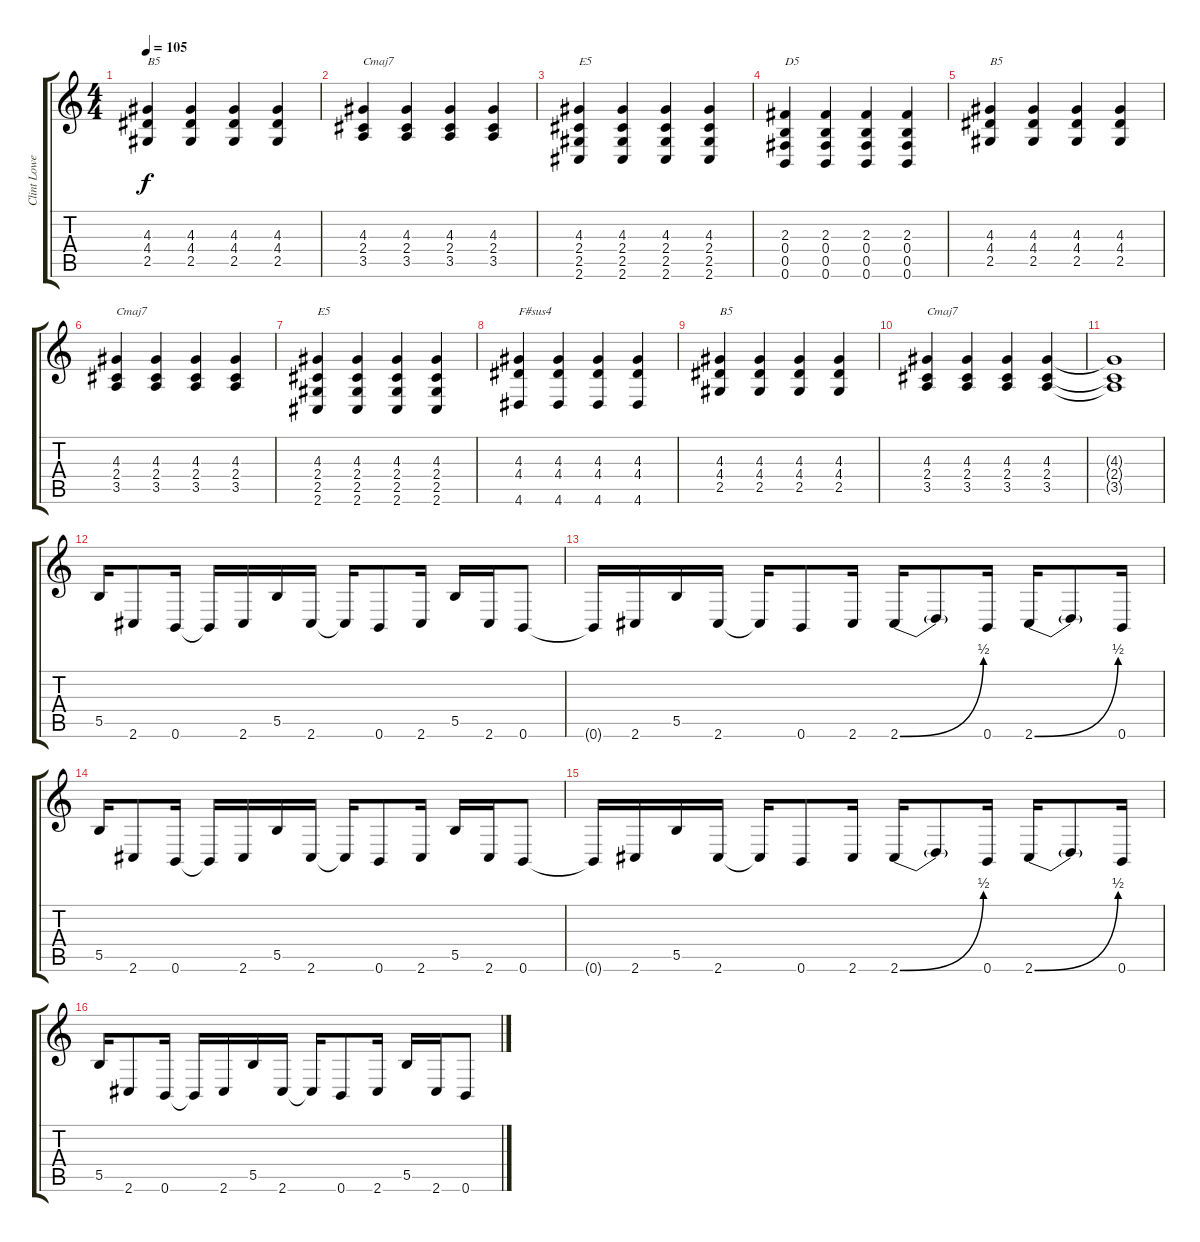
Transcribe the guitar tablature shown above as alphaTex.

\track ("Clint Lowery - Guitar 1" "Clint Lowe") {instrument distortionguitar}
\staff {score tabs}
\tuning (Db4 Ab3 E3 B2 Gb2 B1) {hide}
\ts (4 4)
\tempo 105
\clef g2
\ks c
(4.3 4.4 2.5).4{txt "B5" dy f instrument distortionguitar} (4.3 4.4 2.5).4 (4.3 4.4 2.5).4 (4.3 4.4 2.5).4 |
(4.3 2.4 3.5).4{txt "Cmaj7"} (4.3 2.4 3.5).4 (4.3 2.4 3.5).4 (4.3 2.4 3.5).4 |
(4.3 2.4 2.5 2.6).4{txt "E5"} (4.3 2.4 2.5 2.6).4 (4.3 2.4 2.5 2.6).4 (4.3 2.4 2.5 2.6).4 |
(2.3 0.4 0.5 0.6).4{txt "D5"} (2.3 0.4 0.5 0.6).4 (2.3 0.4 0.5 0.6).4 (2.3 0.4 0.5 0.6).4 |
(4.3 4.4 2.5).4{txt "B5"} (4.3 4.4 2.5).4 (4.3 4.4 2.5).4 (4.3 4.4 2.5).4 |
(4.3 2.4 3.5).4{txt "Cmaj7"} (4.3 2.4 3.5).4 (4.3 2.4 3.5).4 (4.3 2.4 3.5).4 |
(4.3 2.4 2.5 2.6).4{txt "E5"} (4.3 2.4 2.5 2.6).4 (4.3 2.4 2.5 2.6).4 (4.3 2.4 2.5 2.6).4 |
(4.3 4.4 4.6).4{txt "F#sus4"} (4.3 4.4 4.6).4 (4.3 4.4 4.6).4 (4.3 4.4 4.6).4 |
(4.3 4.4 2.5).4{txt "B5"} (4.3 4.4 2.5).4 (4.3 4.4 2.5).4 (4.3 4.4 2.5).4 |
(4.3 2.4 3.5).4{txt "Cmaj7"} (4.3 2.4 3.5).4 (4.3 2.4 3.5).4 (4.3 2.4 3.5).4 |
(4.3{t} 2.4{t} 3.5{t}).1 |
5.5.16 2.6.8 0.6.16 0.6{t}.16 2.6.16 5.5.16 2.6.16 2.6{t}.16 0.6.8 2.6.16 5.5.16 2.6.16 0.6.8 |
0.6{t}.16 2.6.16 5.5.16 2.6.16 2.6{t}.16 0.6.8 2.6.16 2.6{be (bend 0 0 60 2)}.16 2.6{t}.8 0.6.16 2.6{be (bend 0 0 60 2)}.16 2.6{t}.8 0.6.16 |
5.5.16 2.6.8 0.6.16 0.6{t}.16 2.6.16 5.5.16 2.6.16 2.6{t}.16 0.6.8 2.6.16 5.5.16 2.6.16 0.6.8 |
0.6{t}.16 2.6.16 5.5.16 2.6.16 2.6{t}.16 0.6.8 2.6.16 2.6{be (bend 0 0 60 2)}.16 2.6{t}.8 0.6.16 2.6{be (bend 0 0 60 2)}.16 2.6{t}.8 0.6.16 |
5.5.16 2.6.8 0.6.16 0.6{t}.16 2.6.16 5.5.16 2.6.16 2.6{t}.16 0.6.8 2.6.16 5.5.16 2.6.16 0.6.8
